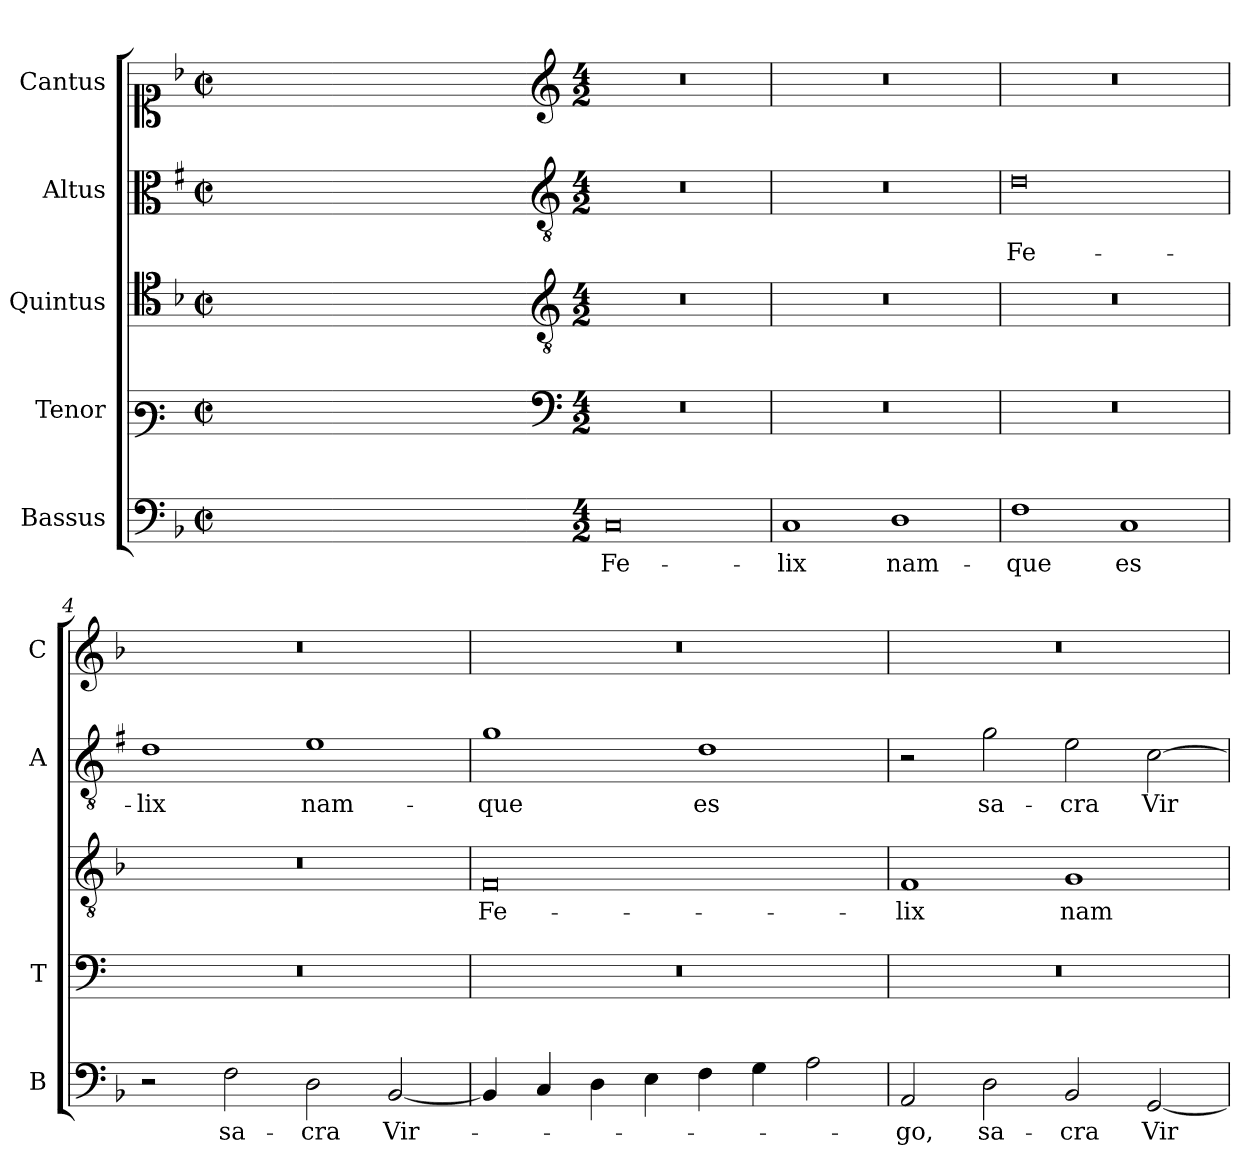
**kern	**text	**kern	**kern	**text	**kern	**text	**kern
*part5	*part5	*part4	*part3	*part3	*part2	*part2	*part1
*staff5	*staff5	*staff4	*staff3	*staff3	*staff2	*staff2	*staff1
*I"Bassus	*	*I"Tenor	*I"Quintus	*	*I"Altus	*	*I"Cantus
*I'B	*	*I'T	*	*	*I'A	*	*I'C
*clefF4	*	*clefF3	*clefC4	*	*clefC3	*	*clefC1
*	*	*ITrd4c7	*	*	*ITrd1c2	*	*
*k[b-]	*	*k[b-]	*k[b-]	*	*k[b-]	*	*k[b-]
*F:	*	*F:	*F:	*	*F:	*	*F:
*M2/2	*	*M2/2	*M2/2	*	*M2/2	*	*M2/2
*met(c|)	*	*met(c|)	*met(c|)	*	*met(c|)	*	*met(c|)
=	=	=	=	=	=	=	=
1ryy	.	1ryy	1ryy	.	1ryy	.	1ryy
=1X-	=1X-	=1X-	=1X-	=1X-	=1X-	=1X-	=1X-
4ryy	.	4ryy	4ryy	.	4ryy	.	4ryy
4ryy	.	4ryy	4ryy	.	4ryy	.	4ryy
4ryy	.	4ryy	4ryy	.	4ryy	.	4ryy
4ryy	.	4ryy	4ryy	.	4ryy	.	4ryy
=1-	=1-	=1-	=1-	=1-	=1-	=1-	=1-
*	*	*clefF4	*clefGv2	*	*clefGv2	*	*clefG2
*M4/2	*	*M4/2	*M4/2	*	*M4/2	*	*M4/2
!	!LO:LY:b	!	!	!	!	!	!
0C	Fe-	0r	0r	.	0r	.	0r
=2	=2	=2	=2	=2	=2	=2	=2
!	!LO:LY:b	!	!	!	!	!	!
1C	-lix	0r	0r	.	0r	.	0r
!	!LO:LY:b	!	!	!	!	!	!
1D	nam-	.	.	.	.	.	.
=3	=3	=3	=3	=3	=3	=3	=3
!	!LO:LY:b	!	!	!	!	!LO:LY:b	!
1F	-que	0r	0r	.	0c	Fe-	0r
!	!LO:LY:b	!	!	!	!	!	!
1C	es	.	.	.	.	.	.
=4	=4	=4	=4	=4	=4	=4	=4
!	!	!	!	!	!	!LO:LY:b	!
2r	.	0r	0r	.	1c	-lix	0r
!	!LO:LY:b	!	!	!	!	!	!
2F\	sa-	.	.	.	.	.	.
!	!LO:LY:b	!	!	!	!	!LO:LY:b	!
2D\	-cra	.	.	.	1d	nam-	.
!	!LO:LY:b	!	!	!	!	!	!
[2BB-/	Vir-	.	.	.	.	.	.
=5	=5	=5	=5	=5	=5	=5	=5
!	!	!	!	!LO:LY:b	!	!LO:LY:b	!
4BB-/]	.	0r	0F	Fe-	1f	-que	0r
4C/	.	.	.	.	.	.	.
4D\	.	.	.	.	.	.	.
4E\	.	.	.	.	.	.	.
!	!	!	!	!	!	!LO:LY:b	!
4F\	.	.	.	.	1c	es	.
4G\	.	.	.	.	.	.	.
2A\	.	.	.	.	.	.	.
!!LO:LB:g=z
=6	=6	=6	=6	=6	=6	=6	=6
!	!LO:LY:b	!	!	!LO:LY:b	!	!	!
2AA/	-go,	0r	1F	-lix	2r	.	0r
!	!LO:LY:b	!	!	!	!	!LO:LY:b	!
2D\	sa-	.	.	.	2f\	sa-	.
!	!LO:LY:b	!	!	!LO:LY:b	!	!LO:LY:b	!
2BB-/	-cra	.	1G	nam-	2d\	-cra	.
!	!LO:LY:b	!	!	!	!	!LO:LY:b	!
[2GG/	Vir-	.	.	.	[2B-\	Vir-	.
=	=	=	=	=	=	=	=
*-	*-	*-	*-	*-	*-	*-	*-
